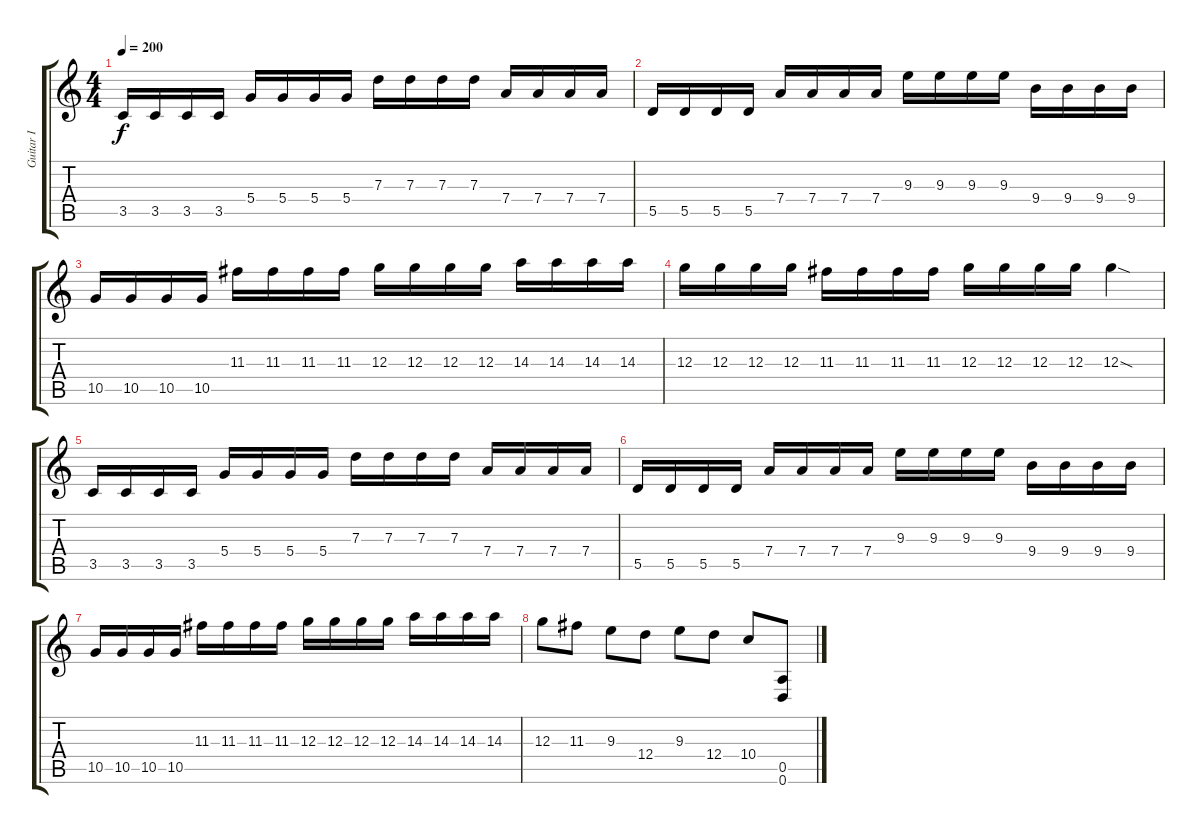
\track ("Guitar I" "Guitar I") {instrument distortionguitar}
\staff {score tabs}
\tuning (E4 B3 G3 D3 A2 D2) {hide}
\ts (4 4)
\tempo 200
\clef g2
\ks c
3.5.16{dy f} 3.5.16 3.5.16 3.5.16 5.4.16 5.4.16 5.4.16 5.4.16 7.3.16 7.3.16 7.3.16 7.3.16 7.4.16 7.4.16 7.4.16 7.4.16 |
5.5.16 5.5.16 5.5.16 5.5.16 7.4.16 7.4.16 7.4.16 7.4.16 9.3.16 9.3.16 9.3.16 9.3.16 9.4.16 9.4.16 9.4.16 9.4.16 |
10.5.16 10.5.16 10.5.16 10.5.16 11.3.16 11.3.16 11.3.16 11.3.16 12.3.16 12.3.16 12.3.16 12.3.16 14.3.16 14.3.16 14.3.16 14.3.16 |
12.3.16 12.3.16 12.3.16 12.3.16 11.3.16 11.3.16 11.3.16 11.3.16 12.3.16 12.3.16 12.3.16 12.3.16 12.3{sod}.4 |
3.5.16 3.5.16 3.5.16 3.5.16 5.4.16 5.4.16 5.4.16 5.4.16 7.3.16 7.3.16 7.3.16 7.3.16 7.4.16 7.4.16 7.4.16 7.4.16 |
5.5.16 5.5.16 5.5.16 5.5.16 7.4.16 7.4.16 7.4.16 7.4.16 9.3.16 9.3.16 9.3.16 9.3.16 9.4.16 9.4.16 9.4.16 9.4.16 |
10.5.16 10.5.16 10.5.16 10.5.16 11.3.16 11.3.16 11.3.16 11.3.16 12.3.16 12.3.16 12.3.16 12.3.16 14.3.16 14.3.16 14.3.16 14.3.16 |
12.3.8 11.3.8 9.3.8 12.4.8 9.3.8 12.4.8 10.4.8 (0.5 0.6).8
